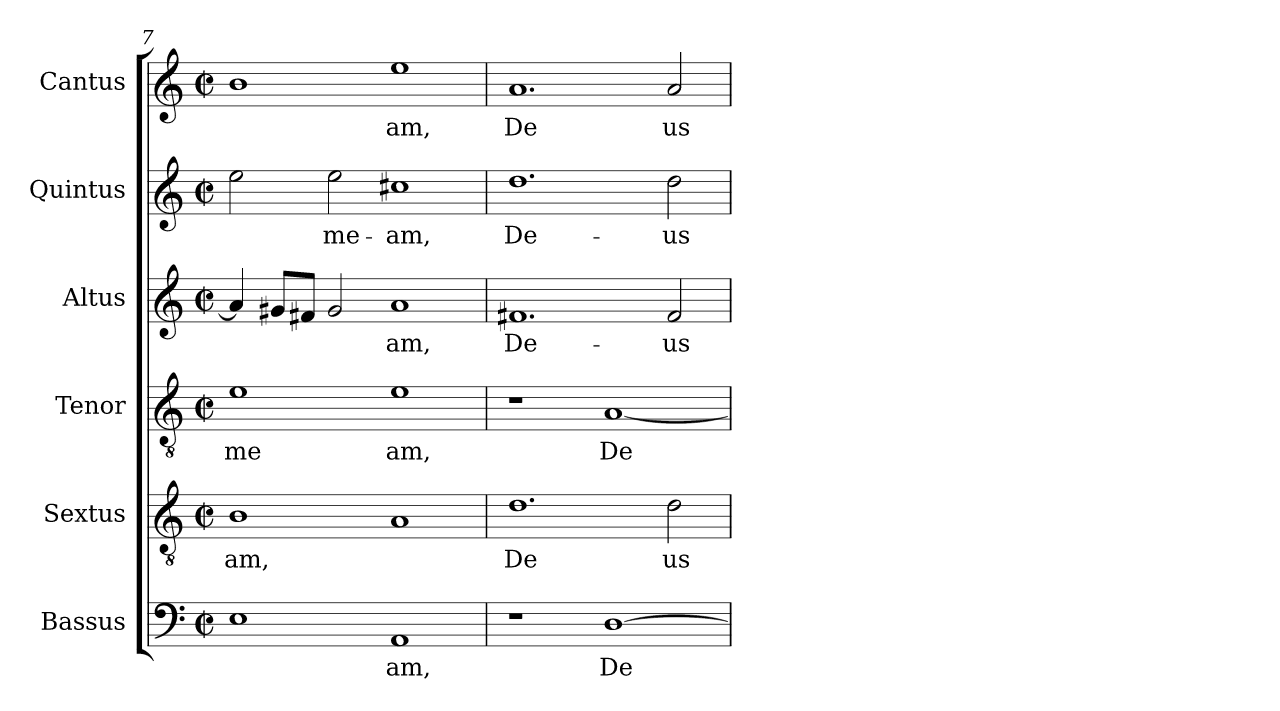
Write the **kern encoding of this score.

**kern	**text	**kern	**text	**kern	**text	**kern	**text	**kern	**text	**kern	**text
*part6	*part6	*part5	*part5	*part4	*part4	*part3	*part3	*part2	*part2	*part1	*part1
*staff6	*staff6	*staff5	*staff5	*staff4	*staff4	*staff3	*staff3	*staff2	*staff2	*staff1	*staff1
*I"Bassus	*	*I"Sextus	*	*I"Tenor	*	*I"Altus	*	*I"Quintus	*	*I"Cantus	*
*clefF4	*	*clefGv2	*	*clefGv2	*	*clefG2	*	*clefG2	*	*clefG2	*
*M2/2	*	*M2/2	*	*M2/2	*	*M2/2	*	*M2/2	*	*M2/2	*
*met(c|)	*	*met(c|)	*	*met(c|)	*	*met(c|)	*	*met(c|)	*	*met(c|)	*
=7	=7	=7	=7	=7	=7	=7	=7	=7	=7	=7	=7
!	!	!	!LO:LY:b	!	!LO:LY:b:cj	!	!	!	!	!	!
1E	.	1B	am,	1e	me	4a/]	.	2ee\	.	1b	.
.	.	.	.	.	.	8g#/L	.	.	.	.	.
.	.	.	.	.	.	8f#/J	.	.	.	.	.
!	!	!	!	!	!	!	!	!	!LO:LY:b:cj	!	!
.	.	.	.	.	.	2g#/	.	2ee\	me-	.	.
!	!LO:LY:b:cj	!	!	!	!LO:LY:b:cj	!	!LO:LY:b:cj	!	!LO:LY:b:cj	!	!LO:LY:b:cj
1AA	-am,	1A	.	1e	am,	1a	-am,	1cc#X	-am,	1ee	am,
=8	=8	=8	=8	=8	=8	=8	=8	=8	=8	=8	=8
!	!	!	!LO:LY:b:cj	!	!	!	!LO:LY:b:cj	!	!LO:LY:b:cj	!	!LO:LY:b:cj
1r	.	1.d	De	1r	.	1.f#X	De-	1.dd	De-	1.a	De
!	!LO:LY:b:cj	!	!	!	!LO:LY:b:cj	!	!	!	!	!	!
[>1D	De-	.	.	[<1A	De	.	.	.	.	.	.
!	!	!	!LO:LY:b:cj	!	!	!	!LO:LY:b:cj	!	!LO:LY:b:cj	!	!LO:LY:b:cj
.	.	2d\	us	.	.	2f#/	-us	2dd\	-us	2a/	us
=	=	=	=	=	=	=	=	=	=	=	=
*-	*-	*-	*-	*-	*-	*-	*-	*-	*-	*-	*-
